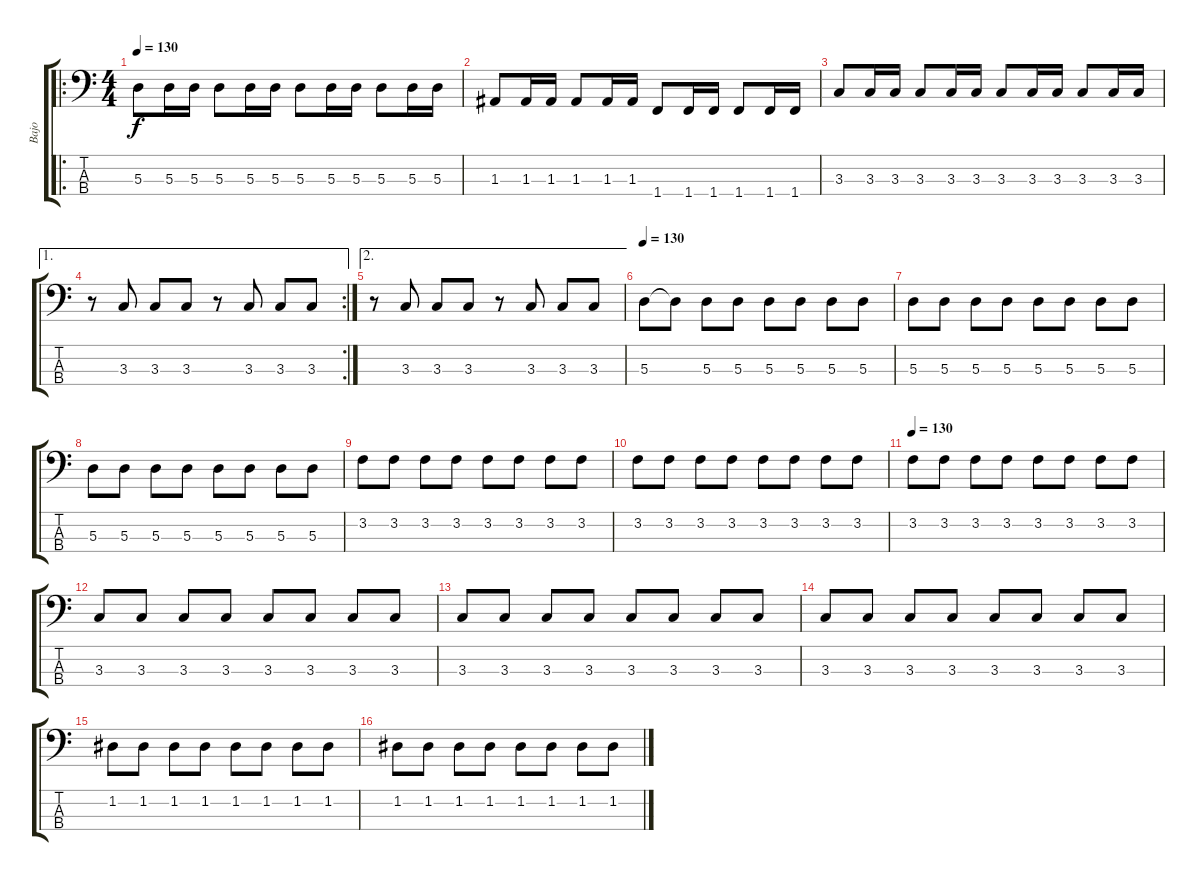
\track ("Bajo" "Bajo") {instrument electricbassfinger}
\staff {score tabs}
\tuning (G2 D2 A1 E1) {hide}
\ro
\ts (4 4)
\tempo 130
\clef f4
\ks c
5.3.8{dy f} 5.3.16 5.3.16 5.3.8 5.3.16 5.3.16 5.3.8 5.3.16 5.3.16 5.3.8 5.3.16 5.3.16 |
1.3.8 1.3.16 1.3.16 1.3.8 1.3.16 1.3.16 1.4.8 1.4.16 1.4.16 1.4.8 1.4.16 1.4.16 |
3.3.8 3.3.16 3.3.16 3.3.8 3.3.16 3.3.16 3.3.8 3.3.16 3.3.16 3.3.8 3.3.16 3.3.16 |
\ae 1
\rc 2
r.8 3.3.8 3.3.8 3.3.8 r.8 3.3.8 3.3.8 3.3.8 |
\ae 2
r.8 3.3.8 3.3.8 3.3.8 r.8 3.3.8 3.3.8 3.3.8 |
\tempo 130
5.3.8 5.3{t}.8 5.3.8 5.3.8 5.3.8 5.3.8 5.3.8 5.3.8 |
5.3.8 5.3.8 5.3.8 5.3.8 5.3.8 5.3.8 5.3.8 5.3.8 |
5.3.8 5.3.8 5.3.8 5.3.8 5.3.8 5.3.8 5.3.8 5.3.8 |
3.2.8 3.2.8 3.2.8 3.2.8 3.2.8 3.2.8 3.2.8 3.2.8 |
3.2.8 3.2.8 3.2.8 3.2.8 3.2.8 3.2.8 3.2.8 3.2.8 |
\tempo 130
3.2.8 3.2.8 3.2.8 3.2.8 3.2.8 3.2.8 3.2.8 3.2.8 |
3.3.8 3.3.8 3.3.8 3.3.8 3.3.8 3.3.8 3.3.8 3.3.8 |
3.3.8 3.3.8 3.3.8 3.3.8 3.3.8 3.3.8 3.3.8 3.3.8 |
3.3.8 3.3.8 3.3.8 3.3.8 3.3.8 3.3.8 3.3.8 3.3.8 |
1.2.8 1.2.8 1.2.8 1.2.8 1.2.8 1.2.8 1.2.8 1.2.8 |
1.2.8 1.2.8 1.2.8 1.2.8 1.2.8 1.2.8 1.2.8 1.2.8
